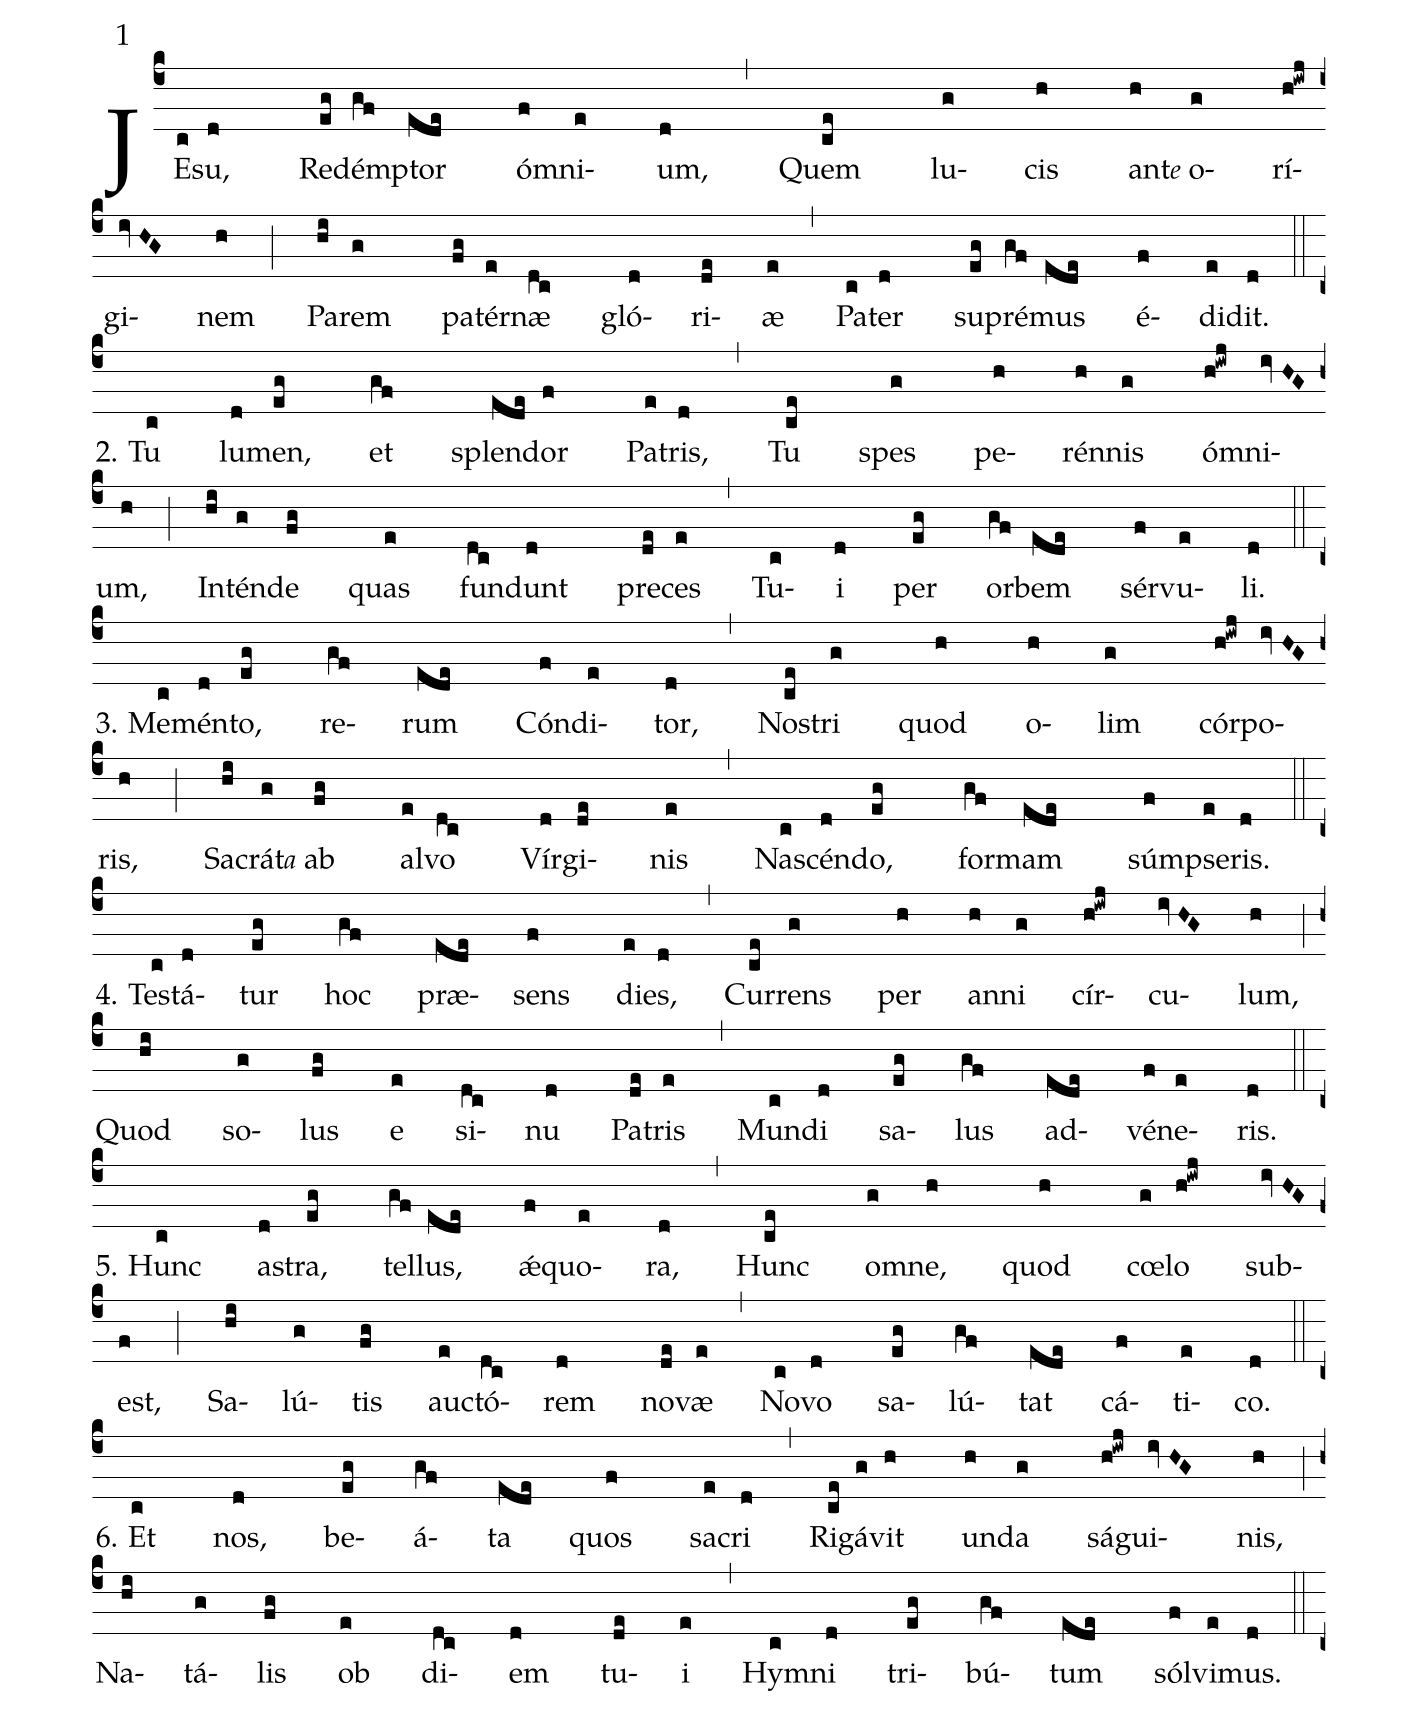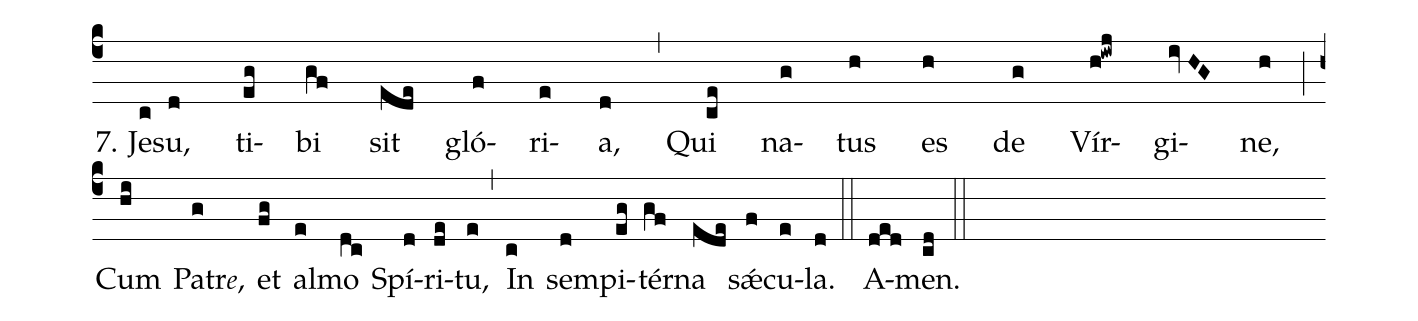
mode:1;
%%
(c4) <nlba>JE(c)su,(d) Re(eg)démp(gf){t}or(ede) ó(f)mni(e)um,(d) (,)
Quem(ce) lu(g)cis(h) an(h)t<e>e</e> o(g)</nlba>rí(h!iwjz)gi(ivHG)nem(h) (;)
<nlba>{Pa}(hi)rem(g) {pa}(fg)tér(e)næ(dc) gló(d)ri(de)æ(e) (,)
{Pa}(c)ter(d) su(eg)p{ré}(gf){mu}s(ede) é(f){di}(e)</nlba>d{it}.(d) (::z)
2. Tu(c) lu(d)men,(eg) et(gf) splen(ede)dor(f) Pa(e)tris,(d) (,)
Tu(ce) spes(g) pe(h)rén(h)nis(g) ó(h!iwj)mni(ivHGz)u{m},(h) (;)
{In}(hi)tén(g)de(fg) quas(e) fun(dc)dunt(d) p{re}(de)ces(e) (,)
<nlba>Tu(c)i(d) per(eg) or(gf)bem(ede) sér(f)vu(e)</nlba>li.(d) (::z)
%
3. Me(c)mén(d)to,(eg) re(gf)rum(ede) Cón(f)di(e)tor,(d) (,)
No(ce)stri(g) quod(h) o(h)lim(g) cór(h!iwj)po(ivHGz)ri{s},(h) (;)
Sa(hi)crá(g)t<e>a</e> {ab}(fg) al(e)vo(dc) Vír(d)gi(de)nis(e) (,)
<nlba>Na(c)scén(d)do,(eg) for(gf)mam(ede) súm(f)p{s}e(e)</nlba>ris.(d) (::z)
%
<nlba>4. T{es}(c)tá(d)tur(eg) hoc(gf) p{r}æ(ede)sens(f) {di}(e)e{s},(d) (,)
Cur(ce)rens(g) per(h) an(h)ni(g) cír(h!iwj){cu}(ivHG)</nlba>lum,(h) (;z)
Quod(hi) so(g)lus(fg) e(e) si(dc)nu(d) Pa(de)tris(e) (,)
<nlba>Mun(c)di(d) sa(eg)lus(gf) ad(ede)vé(f)ne(e)</nlba>ris.(d) (::z)
%
<nlba>5. Hunc(c) a(d)stra,(eg) tel(gf)lus,(ede) ǽ(f)quo(e)ra,(d) (,)
Hunc(ce) o(g)mne,(h) quod(h) {cœ}(g)lo(h!iwj) </nlba>sub(ivHGz)est,(f) (;)
Sa(hi)lú(g)tis(fg) auc(e)tó(dc)rem(d) no(de)væ(e) (,) {No}(c){vo}(d) sa(eg)lú(gf)tat(ede) cá(f)ti(e)co.(d) (::z)
%
<nlba>6. Et(c) nos,(d) be(eg)á(gf)ta(ede) quos(f) sa(e)cri(d) (,)
Ri(ce)gá(g)vit(h) un(h)da(g) sá(h!iwj)gui(ivHG)</nlba>nis,(h) (;z)
Na(hi)tá(g)lis(fg) ob(e) di(dc)em(d) tu(de)i(e) (,) Hym(c)ni(d) tri(eg)bú(gf)tum(ede) sól(f)vi(e)mus.(d) (::z)
%
<nlba>7. Je(c)su,(d) ti(eg)bi(gf) sit(ede) gló(f)ri(e)a,(d) (,)
Qui(ce) na(g)tus(h) es(h) de(g) Vír(h!iwj)gi(ivHG)</nlba>ne,(h) (;z)
Cum(hi) Patr<e>e</e>,(g) et(fg) al(e)mo(dc) Spí(d)ri(de)tu,(e) (,)
In(c) sem(d)pi(eg)tér(gf)na(ede) sǽ(f)cu(e)la.(d) (::)
A(ded)men.(cd) (::)
